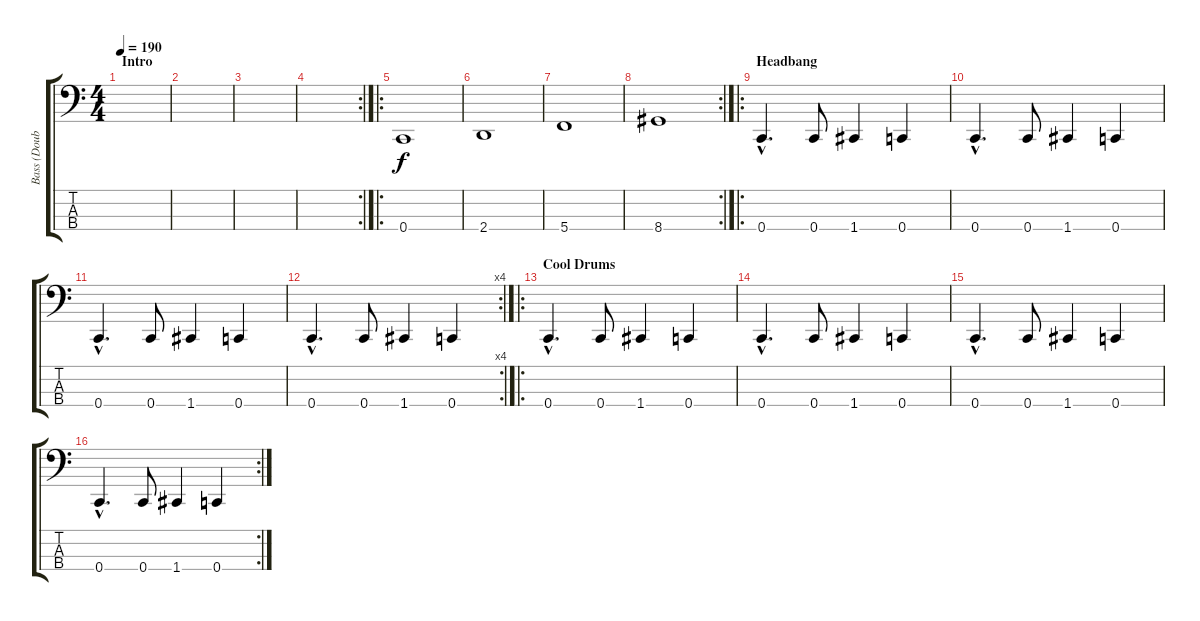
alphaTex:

\track ("Bass (Double)" "Bass (Doub") {instrument slapbass1}
\staff {score tabs}
\tuning (F2 C2 G1 C1) {hide}
\ts (4 4)
\section ("" "Intro")
\tempo 190
\clef f4
\ks c
|
|
|
\rc 2
|
\ro
0.4.1 |
2.4.1 |
5.4.1 |
\rc 2
8.4.1 |
\ro
\section ("" "Headbang")
0.4{hac}.4{d} 0.4.8 1.4.4 0.4.4 |
0.4{hac}.4{d} 0.4.8 1.4.4 0.4.4 |
0.4{hac}.4{d} 0.4.8 1.4.4 0.4.4 |
\rc 4
0.4{hac}.4{d} 0.4.8 1.4.4 0.4.4 |
\ro
\section ("" "Cool Drums")
0.4{hac}.4{d} 0.4.8 1.4.4 0.4.4 |
0.4{hac}.4{d} 0.4.8 1.4.4 0.4.4 |
0.4{hac}.4{d} 0.4.8 1.4.4 0.4.4 |
\rc 2
0.4{hac}.4{d} 0.4.8 1.4.4 0.4.4
